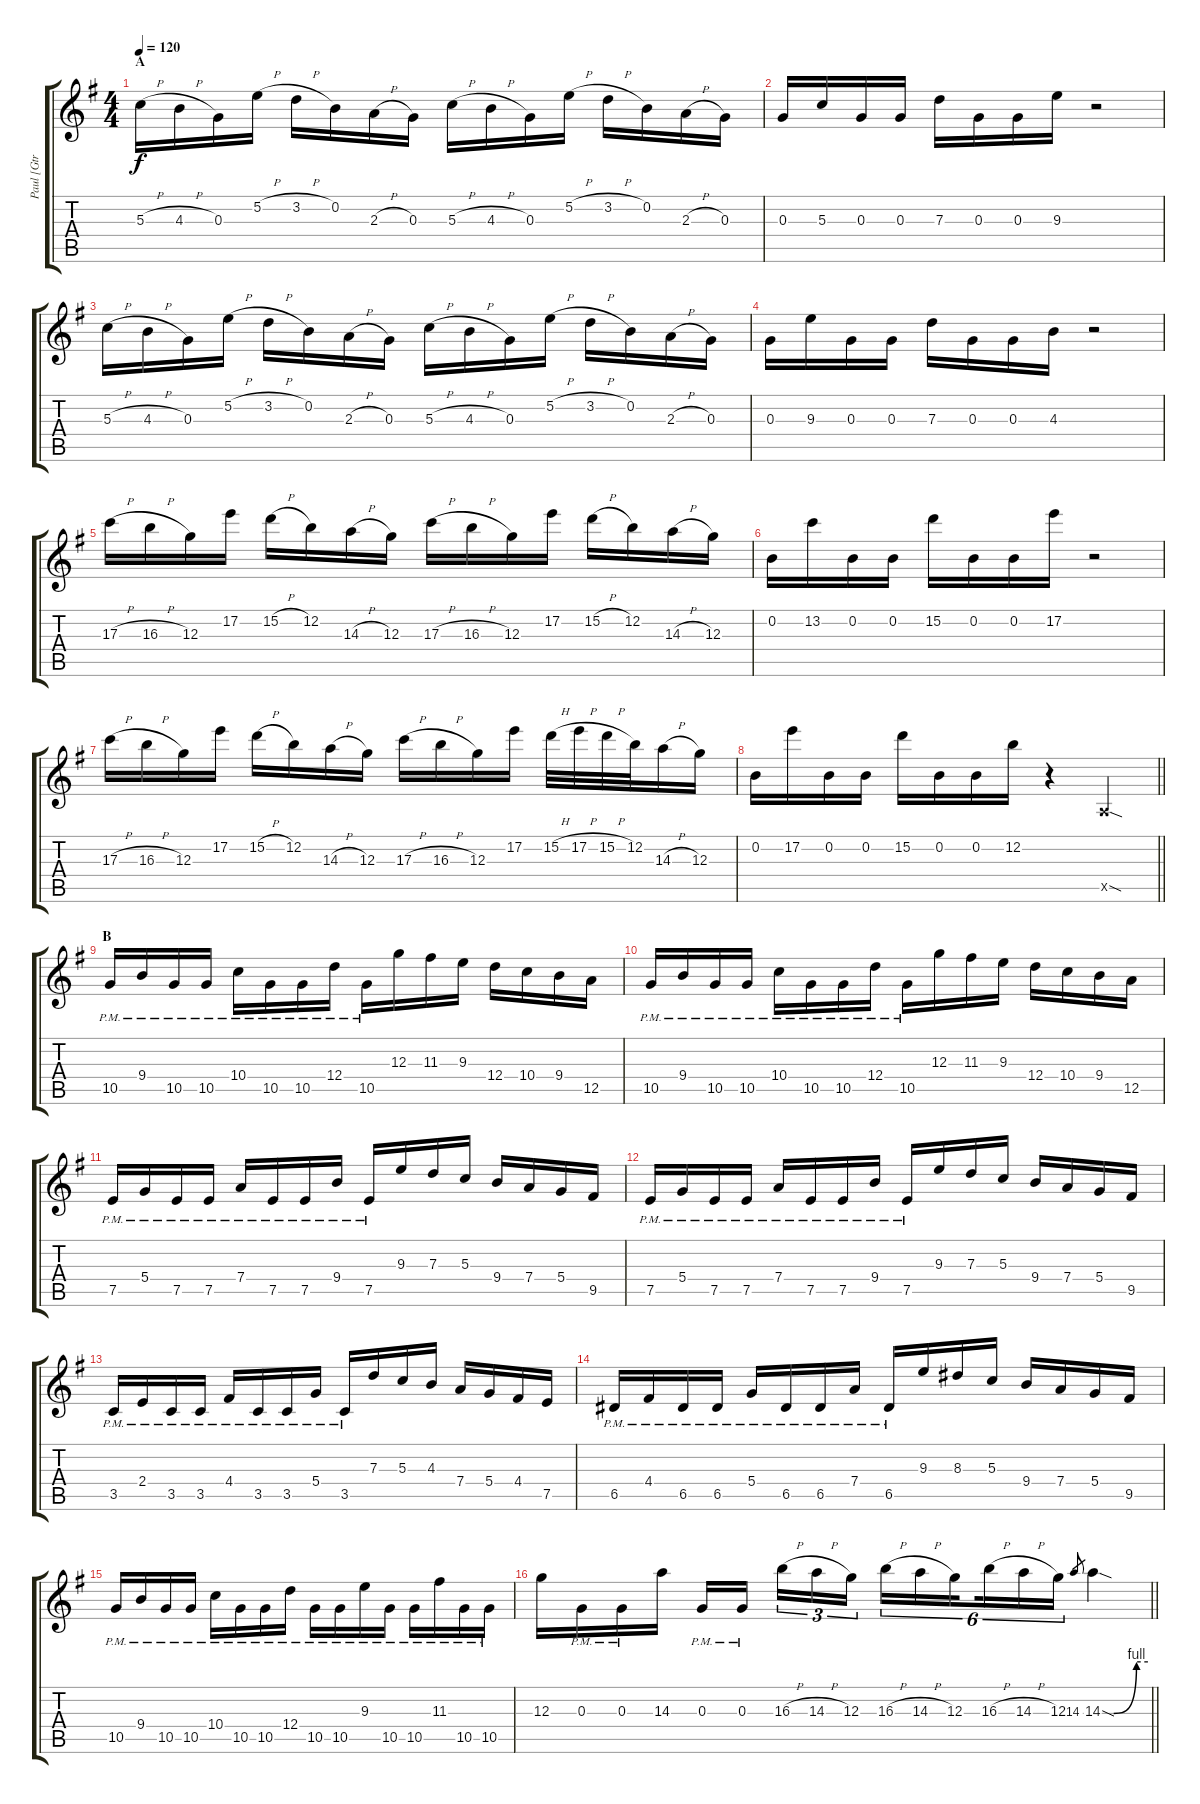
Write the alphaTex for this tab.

\track ("Paul [Gtr II]" "Paul [Gtr ") {instrument overdrivenguitar}
\staff {score tabs}
\tuning (E4 B3 G3 D3 A2 E2) {hide}
\ts (4 4)
\section ("" "A")
\tempo 120
\clef g2
\ks g
5.3{h}.16{dy f instrument overdrivenguitar} 4.3{h}.16 0.3.16 5.2{h}.16 3.2{h}.16 0.2.16 2.3{h}.16 0.3.16 5.3{h}.16 4.3{h}.16 0.3.16 5.2{h}.16 3.2{h}.16 0.2.16 2.3{h}.16 0.3.16 |
0.3.16 5.3.16 0.3.16 0.3.16 7.3.16 0.3.16 0.3.16 9.3.16 r.2 |
5.3{h}.16 4.3{h}.16 0.3.16 5.2{h}.16 3.2{h}.16 0.2.16 2.3{h}.16 0.3.16 5.3{h}.16 4.3{h}.16 0.3.16 5.2{h}.16 3.2{h}.16 0.2.16 2.3{h}.16 0.3.16 |
0.3.16 9.3.16 0.3.16 0.3.16 7.3.16 0.3.16 0.3.16 4.3.16 r.2 |
17.3{h}.16 16.3{h}.16 12.3.16 17.2.16 15.2{h}.16 12.2.16 14.3{h}.16 12.3.16 17.3{h}.16 16.3{h}.16 12.3.16 17.2.16 15.2{h}.16 12.2.16 14.3{h}.16 12.3.16 |
0.2.16 13.2.16 0.2.16 0.2.16 15.2.16 0.2.16 0.2.16 17.2.16 r.2 |
17.3{h}.16 16.3{h}.16 12.3.16 17.2.16 15.2{h}.16 12.2.16 14.3{h}.16 12.3.16 17.3{h}.16 16.3{h}.16 12.3.16 17.2.16 15.2{h}.32 17.2{h}.32 15.2{h}.32 12.2.32 14.3{h}.16 12.3.16 |
\barLineRight lightlight
0.2.16 17.2.16 0.2.16 0.2.16 15.2.16 0.2.16 0.2.16 12.2.16 r.4 0.5{sod x}.4 |
\section ("" "B")
10.5{pm}.16 9.4{pm}.16 10.5{pm}.16 10.5{pm}.16 10.4{pm}.16 10.5{pm}.16 10.5{pm}.16 12.4{pm}.16 10.5{pm}.16 12.3.16 11.3.16 9.3.16 12.4.16 10.4.16 9.4.16 12.5.16 |
10.5{pm}.16 9.4{pm}.16 10.5{pm}.16 10.5{pm}.16 10.4{pm}.16 10.5{pm}.16 10.5{pm}.16 12.4{pm}.16 10.5{pm}.16 12.3.16 11.3.16 9.3.16 12.4.16 10.4.16 9.4.16 12.5.16 |
7.5{pm}.16 5.4{pm}.16 7.5{pm}.16 7.5{pm}.16 7.4{pm}.16 7.5{pm}.16 7.5{pm}.16 9.4{pm}.16 7.5{pm}.16 9.3.16 7.3.16 5.3.16 9.4.16 7.4.16 5.4.16 9.5.16 |
7.5{pm}.16 5.4{pm}.16 7.5{pm}.16 7.5{pm}.16 7.4{pm}.16 7.5{pm}.16 7.5{pm}.16 9.4{pm}.16 7.5{pm}.16 9.3.16 7.3.16 5.3.16 9.4.16 7.4.16 5.4.16 9.5.16 |
3.5{pm}.16 2.4{pm}.16 3.5{pm}.16 3.5{pm}.16 4.4{pm}.16 3.5{pm}.16 3.5{pm}.16 5.4{pm}.16 3.5{pm}.16 7.3.16 5.3.16 4.3.16 7.4.16 5.4.16 4.4.16 7.5.16 |
6.5{pm}.16 4.4{pm}.16 6.5{pm}.16 6.5{pm}.16 5.4{pm}.16 6.5{pm}.16 6.5{pm}.16 7.4{pm}.16 6.5{pm}.16 9.3.16 8.3.16 5.3.16 9.4.16 7.4.16 5.4.16 9.5.16 |
10.5{pm}.16 9.4{pm}.16 10.5{pm}.16 10.5{pm}.16 10.4{pm}.16 10.5{pm}.16 10.5{pm}.16 12.4{pm}.16 10.5{pm}.16 10.5{pm}.16 9.3{pm}.16 10.5{pm}.16 10.5{pm}.16 11.3{pm}.16 10.5{pm}.16 10.5{pm}.16 |
\barLineRight lightlight
12.3.16 0.3{pm}.16 0.3{pm}.16 14.3.16 0.3{pm}.16 0.3{pm}.16{beam splitsecondary} 16.3{h}.16{tu (3 2)} 14.3{h}.16{tu (3 2)} 12.3.16{tu (3 2)} 16.3{h}.16{tu (6 4)} 14.3{h}.16{tu (6 4)} 12.3.16{tu (6 4) beam splitsecondary} 16.3{h}.16{tu (6 4)} 14.3{h}.16{tu (6 4)} 12.3.16{tu (6 4)} 14.3.8{gr} 14.3{be (custom 0 0 15 0 45 4 60 4) sod}.4
